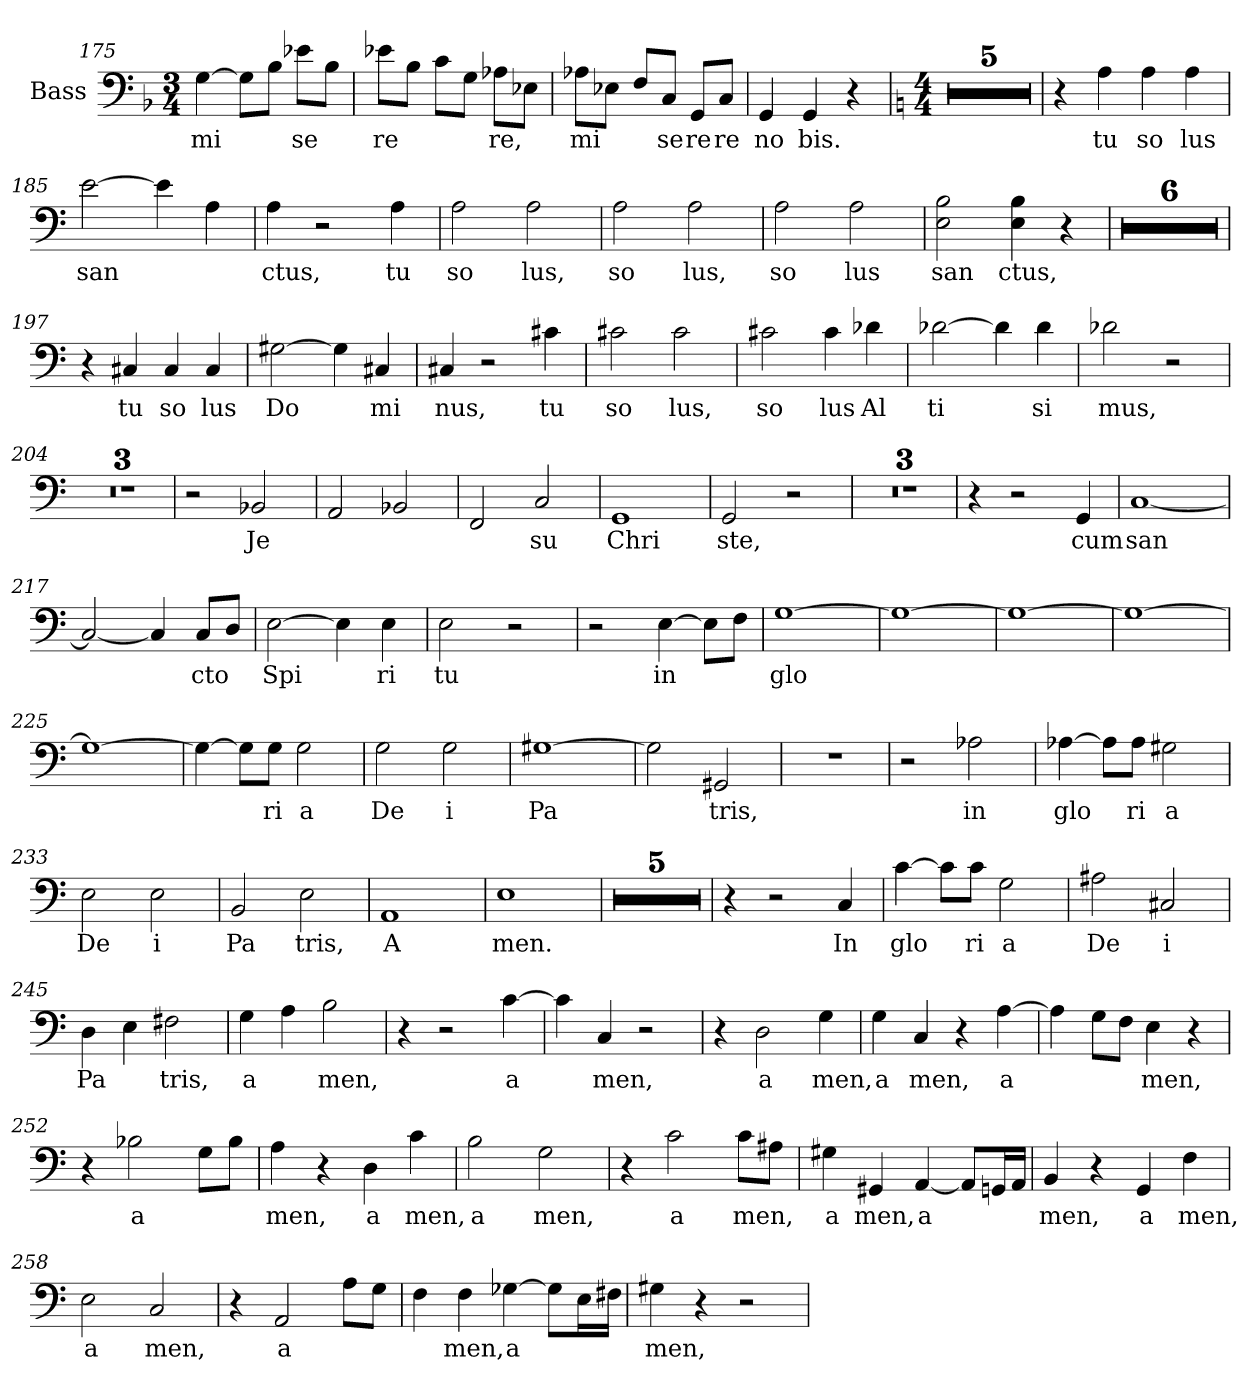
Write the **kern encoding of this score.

**kern	**text
*part1	*part1
*staff1	*staff1
*I"Bass	*
*I'B.	*
*clefF4	*
*k[b-]	*
*F:	*
*M3/4	*
=175	=175
[4G\	mi
8G\L]	.
8B-\J	.
8e-X\L	se
8B-\J	.
!!LO:LB:g=z
=176	=176
8e-X\L	re
8B-\J	.
8c\L	.
8G\J	.
8A-X\L	re,
8E-X\J	.
=177	=177
8A-X\L	mi
8E-X\J	.
8F/L	.
8C/J	se
8GG/L	re
8C/J	re
=178	=178
4GG/	no
4GG/	bis.
4r	.
=179	=179
*k[]	*
*C:	*
*M4/4	*
1r	.
=180	=180
1r	.
=181	=181
1r	.
=182	=182
1r	.
=183	=183
1r	.
=184	=184
4r	.
4A\	tu
4A\	so
4A\	lus
!!LO:LB:g=z
=185	=185
[2e\	san
4e\]	.
4A\	.
=186	=186
4A\	ctus,
2r	.
4A\	tu
=187	=187
2A\	so
2A\	lus,
=188	=188
2A\	so
2A\	lus,
=189	=189
2A\	so
2A\	lus
=190	=190
2E\ 2B\	san
4E\ 4B\	ctus,
4r	.
=191	=191
1r	.
=192	=192
1r	.
=193	=193
1r	.
=194	=194
1r	.
=195	=195
1r	.
=196	=196
1r	.
!!LO:LB:g=z
=197	=197
4r	.
4C#X/	tu
4C#/	so
4C#/	lus
=198	=198
[2G#X\	Do
4G#\]	.
4C#X/	mi
=199	=199
4C#X/	nus,
2r	.
4c#X\	tu
=200	=200
2c#X\	so
2c#\	lus,
=201	=201
2c#X\	so
4c#\	lus
4d-X\	Al
=202	=202
[2d-X\	ti
4d-\]	.
4d-\	si
=203	=203
2d-X\	mus,
2r	.
=204	=204
1r	.
=205	=205
1r	.
=206	=206
1r	.
!!LO:LB:g=z
=207	=207
2r	.
2BB-X/	Je
=208	=208
2AA/	.
2BB-X/	.
=209	=209
2FF/	.
2C/	su
=210	=210
1GG	Chri
=211	=211
2GG/	ste,
2r	.
=212	=212
1r	.
=213	=213
1r	.
=214	=214
1r	.
=215	=215
4r	.
2r	.
4GG/	cum
=216	=216
[1C	san
=217	=217
2C/_	.
4C/]	.
8C/L	cto
8D/J	.
=218	=218
[2E\	Spi
4E\]	.
4E\	ri
!!LO:LB:g=z
=219	=219
2E\	tu
2r	.
=220	=220
2r	.
[4E\	in
8E\L]	.
8F\J	.
=221	=221
[1G	glo
=222	=222
1G_	.
=223	=223
1G_	.
=224	=224
1G_	.
=225	=225
1G_	.
=226	=226
4G\_	.
8G\L]	.
8G\J	ri
2G\	a
=227	=227
2G\	De
2G\	i
=228	=228
[1G#X	Pa
=229	=229
2G#\]	.
2GG#X/	tris,
=230	=230
1r	.
=231	=231
2r	.
2A-X\	in
!!LO:PB:g=z
=232	=232
[4A-X\	glo
8A-\L]	.
8A-\J	ri
2G#X\	a
=233	=233
2E\	De
2E\	i
=234	=234
2BB/	Pa
2E\	tris,
=235	=235
1AA	A
=236	=236
1E	men.
=237	=237
1r	.
=238	=238
*M2/2	*
1r	.
=239	=239
1r	.
=240	=240
1r	.
=241	=241
1r	.
=242	=242
4r	.
2r	.
4C/	In
=243	=243
[4c\	glo
8c\L]	.
8c\J	ri
2G\	a
!!LO:LB:g=z
=244	=244
2A#X\	De
2C#X/	i
=245	=245
4D\	Pa
4E\	.
2F#X\	tris,
=246	=246
4G\	a
4A\	.
2B\	men,
=247	=247
4r	.
2r	.
[4c\	a
=248	=248
4c\]	.
4C/	men,
2r	.
=249	=249
4r	.
2D\	a
4G\	men,
=250	=250
4G\	a
4C/	men,
4r	.
[4A\	a
!!LO:LB:g=z
=251	=251
4A\]	.
8G\L	.
8F\J	.
4E\	men,
4r	.
=252	=252
4r	.
2B-X\	a
8G\L	.
8B-\J	.
=253	=253
4A\	men,
4r	.
4D\	a
4c\	men,
=254	=254
2B\	a
2G\	men,
=255	=255
4r	.
2c\	a
8c\L	men,
8A#X\J	.
=256	=256
4G#X\	a
4GG#X/	men,
[4AA/	a
8AA/L]	.
16GGn/L	.
16AA/JJ	.
!!LO:LB:g=z
=257	=257
4BB/	men,
4r	.
4GG/	a
4F\	men,
=258	=258
2E\	a
2C/	men,
=259	=259
4r	.
2AA/	a
8A\L	.
8G\J	.
=260	=260
4F\	.
4F\	men,
[4G-X\	a
8G-\L]	.
16E\L	.
16F#X\JJ	.
=261	=261
4G#X\	men,
4r	.
2r	.
=	=
*-	*-
